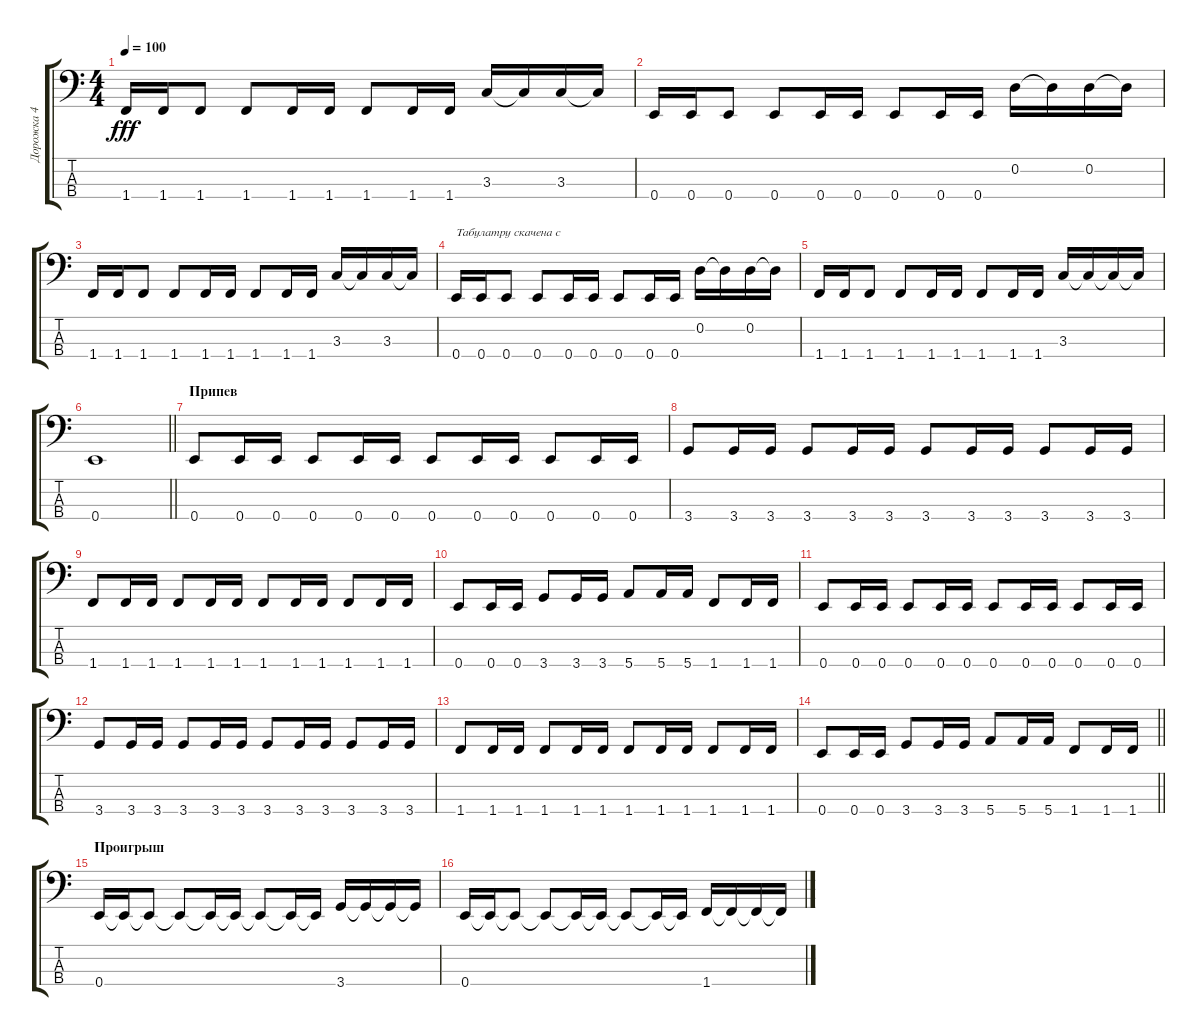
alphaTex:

\track ("Дорожка 4" "Дорожка 4") {instrument electricbasspick}
\staff {score tabs}
\tuning (G2 D2 A1 E1) {hide}
\ts (4 4)
\tempo 100
\clef f4
\ks c
1.4.16{dy fff} 1.4.16 1.4.8 1.4.8 1.4.16 1.4.16 1.4.8 1.4.16 1.4.16 3.3.16 3.3{t}.16 3.3.16 3.3{t}.16 |
0.4.16 0.4.16 0.4.8 0.4.8 0.4.16 0.4.16 0.4.8 0.4.16 0.4.16 0.2.16 0.2{t}.16 0.2.16 0.2{t}.16 |
1.4.16 1.4.16 1.4.8 1.4.8 1.4.16 1.4.16 1.4.8 1.4.16 1.4.16 3.3.16 3.3{t}.16 3.3.16 3.3{t}.16 |
0.4.16{txt "Табулатру скачена с"} 0.4.16 0.4.8 0.4.8 0.4.16 0.4.16 0.4.8 0.4.16 0.4.16 0.2.16 0.2{t}.16 0.2.16 0.2{t}.16 |
1.4.16 1.4.16 1.4.8 1.4.8 1.4.16 1.4.16 1.4.8 1.4.16 1.4.16 3.3.16 3.3{t}.16 3.3{t}.16 3.3{t}.16 |
\barLineRight lightlight
0.4.1 |
\section ("" "Припев")
0.4.8 0.4.16 0.4.16 0.4.8 0.4.16 0.4.16 0.4.8 0.4.16 0.4.16 0.4.8 0.4.16 0.4.16 |
3.4.8 3.4.16 3.4.16 3.4.8 3.4.16 3.4.16 3.4.8 3.4.16 3.4.16 3.4.8 3.4.16 3.4.16 |
1.4.8 1.4.16 1.4.16 1.4.8 1.4.16 1.4.16 1.4.8 1.4.16 1.4.16 1.4.8 1.4.16 1.4.16 |
0.4.8 0.4.16 0.4.16 3.4.8 3.4.16 3.4.16 5.4.8 5.4.16 5.4.16 1.4.8 1.4.16 1.4.16 |
0.4.8 0.4.16 0.4.16 0.4.8 0.4.16 0.4.16 0.4.8 0.4.16 0.4.16 0.4.8 0.4.16 0.4.16 |
3.4.8 3.4.16 3.4.16 3.4.8 3.4.16 3.4.16 3.4.8 3.4.16 3.4.16 3.4.8 3.4.16 3.4.16 |
1.4.8 1.4.16 1.4.16 1.4.8 1.4.16 1.4.16 1.4.8 1.4.16 1.4.16 1.4.8 1.4.16 1.4.16 |
\barLineRight lightlight
0.4.8 0.4.16 0.4.16 3.4.8 3.4.16 3.4.16 5.4.8 5.4.16 5.4.16 1.4.8 1.4.16 1.4.16 |
\section ("" "Проигрыш")
0.4.16 0.4{t}.16 0.4{t}.8 0.4{t}.8 0.4{t}.16 0.4{t}.16 0.4{t}.8 0.4{t}.16 0.4{t}.16 3.4.16 3.4{t}.16 3.4{t}.16 3.4{t}.16 |
0.4.16 0.4{t}.16 0.4{t}.8 0.4{t}.8 0.4{t}.16 0.4{t}.16 0.4{t}.8 0.4{t}.16 0.4{t}.16 1.4.16 1.4{t}.16 1.4{t}.16 1.4{t}.16
